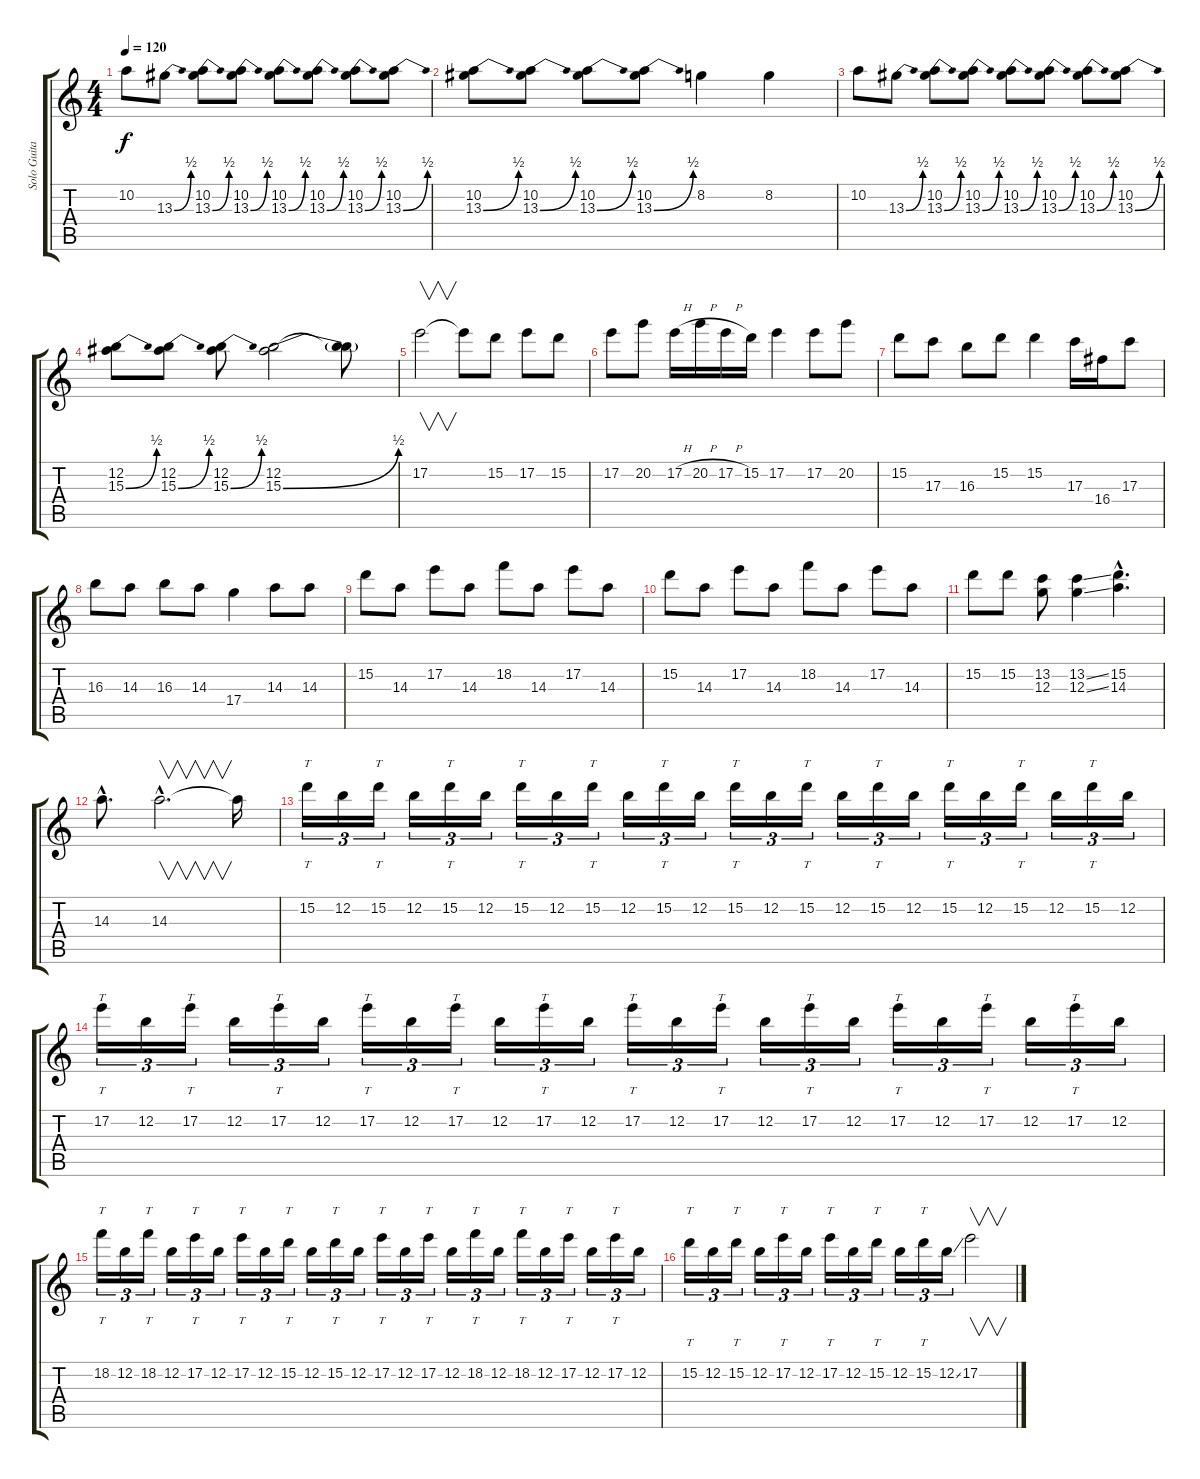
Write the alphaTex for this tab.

\track ("Solo Guitar" "Solo Guita") {instrument distortionguitar}
\staff {score tabs}
\tuning (E4 B3 G3 D3 A2 E2) {hide}
\ts (4 4)
\tempo 120
\clef g2
\ks c
10.2.8{dy f} 13.3{be (bend 0 0 60 2)}.8 (10.2 13.3{be (bend 0 0 60 2)}).8 (10.2 13.3{be (bend 0 0 60 2)}).8 (10.2 13.3{be (bend 0 0 60 2)}).8 (10.2 13.3{be (bend 0 0 60 2)}).8 (10.2 13.3{be (bend 0 0 60 2)}).8 (10.2 13.3{be (bend 0 0 60 2)}).8 |
(10.2 13.3{be (bend 0 0 60 2)}).8 (10.2 13.3{be (bend 0 0 60 2)}).8 (10.2 13.3{be (bend 0 0 60 2)}).8 (10.2 13.3{be (bend 0 0 60 2)}).8 8.2.4 8.2.4 |
10.2.8 13.3{be (bend 0 0 60 2)}.8 (10.2 13.3{be (bend 0 0 60 2)}).8 (10.2 13.3{be (bend 0 0 60 2)}).8 (10.2 13.3{be (bend 0 0 60 2)}).8 (10.2 13.3{be (bend 0 0 60 2)}).8 (10.2 13.3{be (bend 0 0 60 2)}).8 (10.2 13.3{be (bend 0 0 60 2)}).8 |
(12.2 15.3{be (bend 0 0 60 2)}).8 (12.2 15.3{be (bend 0 0 60 2)}).8 (12.2 15.3{be (bend 0 0 60 2)}).8 (12.2 15.3{be (bend 0 0 60 2)}).2 (12.2{t} 15.3{t}).8 |
17.2.2{v} 17.2{t}.8 15.2.8 17.2.8 15.2.8 |
17.2.8 20.2.8 17.2{h}.16 20.2{h}.16 17.2{h}.16 15.2.16 17.2.4 17.2.8 20.2.8 |
15.2.8 17.3.8 16.3.8 15.2.8 15.2.4 17.3.16 16.4.16 17.3.8 |
16.3.8 14.3.8 16.3.8 14.3.8 17.4.4 14.3.8 14.3.8 |
15.2.8 14.3.8 17.2.8 14.3.8 18.2.8 14.3.8 17.2.8 14.3.8 |
15.2.8 14.3.8 17.2.8 14.3.8 18.2.8 14.3.8 17.2.8 14.3.8 |
15.2.8 15.2.8 (13.2 12.3).8 (13.2{ss} 12.3{ss}).4 (15.2{hac} 14.3{hac}).4{d} |
14.3{hac}.8{d} 14.3{hac}.2{v d} 14.3{t}.16 |
15.2.16{tt tu (3 2)} 12.2.16{tu (3 2)} 15.2.16{tt tu (3 2)} 12.2.16{tu (3 2)} 15.2.16{tt tu (3 2)} 12.2.16{tu (3 2)} 15.2.16{tt tu (3 2)} 12.2.16{tu (3 2)} 15.2.16{tt tu (3 2)} 12.2.16{tu (3 2)} 15.2.16{tt tu (3 2)} 12.2.16{tu (3 2)} 15.2.16{tt tu (3 2)} 12.2.16{tu (3 2)} 15.2.16{tt tu (3 2)} 12.2.16{tu (3 2)} 15.2.16{tt tu (3 2)} 12.2.16{tu (3 2)} 15.2.16{tt tu (3 2)} 12.2.16{tu (3 2)} 15.2.16{tt tu (3 2)} 12.2.16{tu (3 2)} 15.2.16{tt tu (3 2)} 12.2.16{tu (3 2)} |
17.2.16{tt tu (3 2)} 12.2.16{tu (3 2)} 17.2.16{tt tu (3 2)} 12.2.16{tu (3 2)} 17.2.16{tt tu (3 2)} 12.2.16{tu (3 2)} 17.2.16{tt tu (3 2)} 12.2.16{tu (3 2)} 17.2.16{tt tu (3 2)} 12.2.16{tu (3 2)} 17.2.16{tt tu (3 2)} 12.2.16{tu (3 2)} 17.2.16{tt tu (3 2)} 12.2.16{tu (3 2)} 17.2.16{tt tu (3 2)} 12.2.16{tu (3 2)} 17.2.16{tt tu (3 2)} 12.2.16{tu (3 2)} 17.2.16{tt tu (3 2)} 12.2.16{tu (3 2)} 17.2.16{tt tu (3 2)} 12.2.16{tu (3 2)} 17.2.16{tt tu (3 2)} 12.2.16{tu (3 2)} |
18.2.16{tt tu (3 2)} 12.2.16{tu (3 2)} 18.2.16{tt tu (3 2)} 12.2.16{tu (3 2)} 17.2.16{tt tu (3 2)} 12.2.16{tu (3 2)} 17.2.16{tt tu (3 2)} 12.2.16{tu (3 2)} 15.2.16{tt tu (3 2)} 12.2.16{tu (3 2)} 15.2.16{tt tu (3 2)} 12.2.16{tu (3 2)} 17.2.16{tt tu (3 2)} 12.2.16{tu (3 2)} 17.2.16{tt tu (3 2)} 12.2.16{tu (3 2)} 18.2.16{tt tu (3 2)} 12.2.16{tu (3 2)} 18.2.16{tt tu (3 2)} 12.2.16{tu (3 2)} 17.2.16{tt tu (3 2)} 12.2.16{tu (3 2)} 17.2.16{tt tu (3 2)} 12.2.16{tu (3 2)} |
15.2.16{tt tu (3 2)} 12.2.16{tu (3 2)} 15.2.16{tt tu (3 2)} 12.2.16{tu (3 2)} 17.2.16{tt tu (3 2)} 12.2.16{tu (3 2)} 17.2.16{tt tu (3 2)} 12.2.16{tu (3 2)} 15.2.16{tt tu (3 2)} 12.2.16{tu (3 2)} 15.2.16{tt tu (3 2)} 12.2{ss}.16{tu (3 2)} 17.2.2{v}
